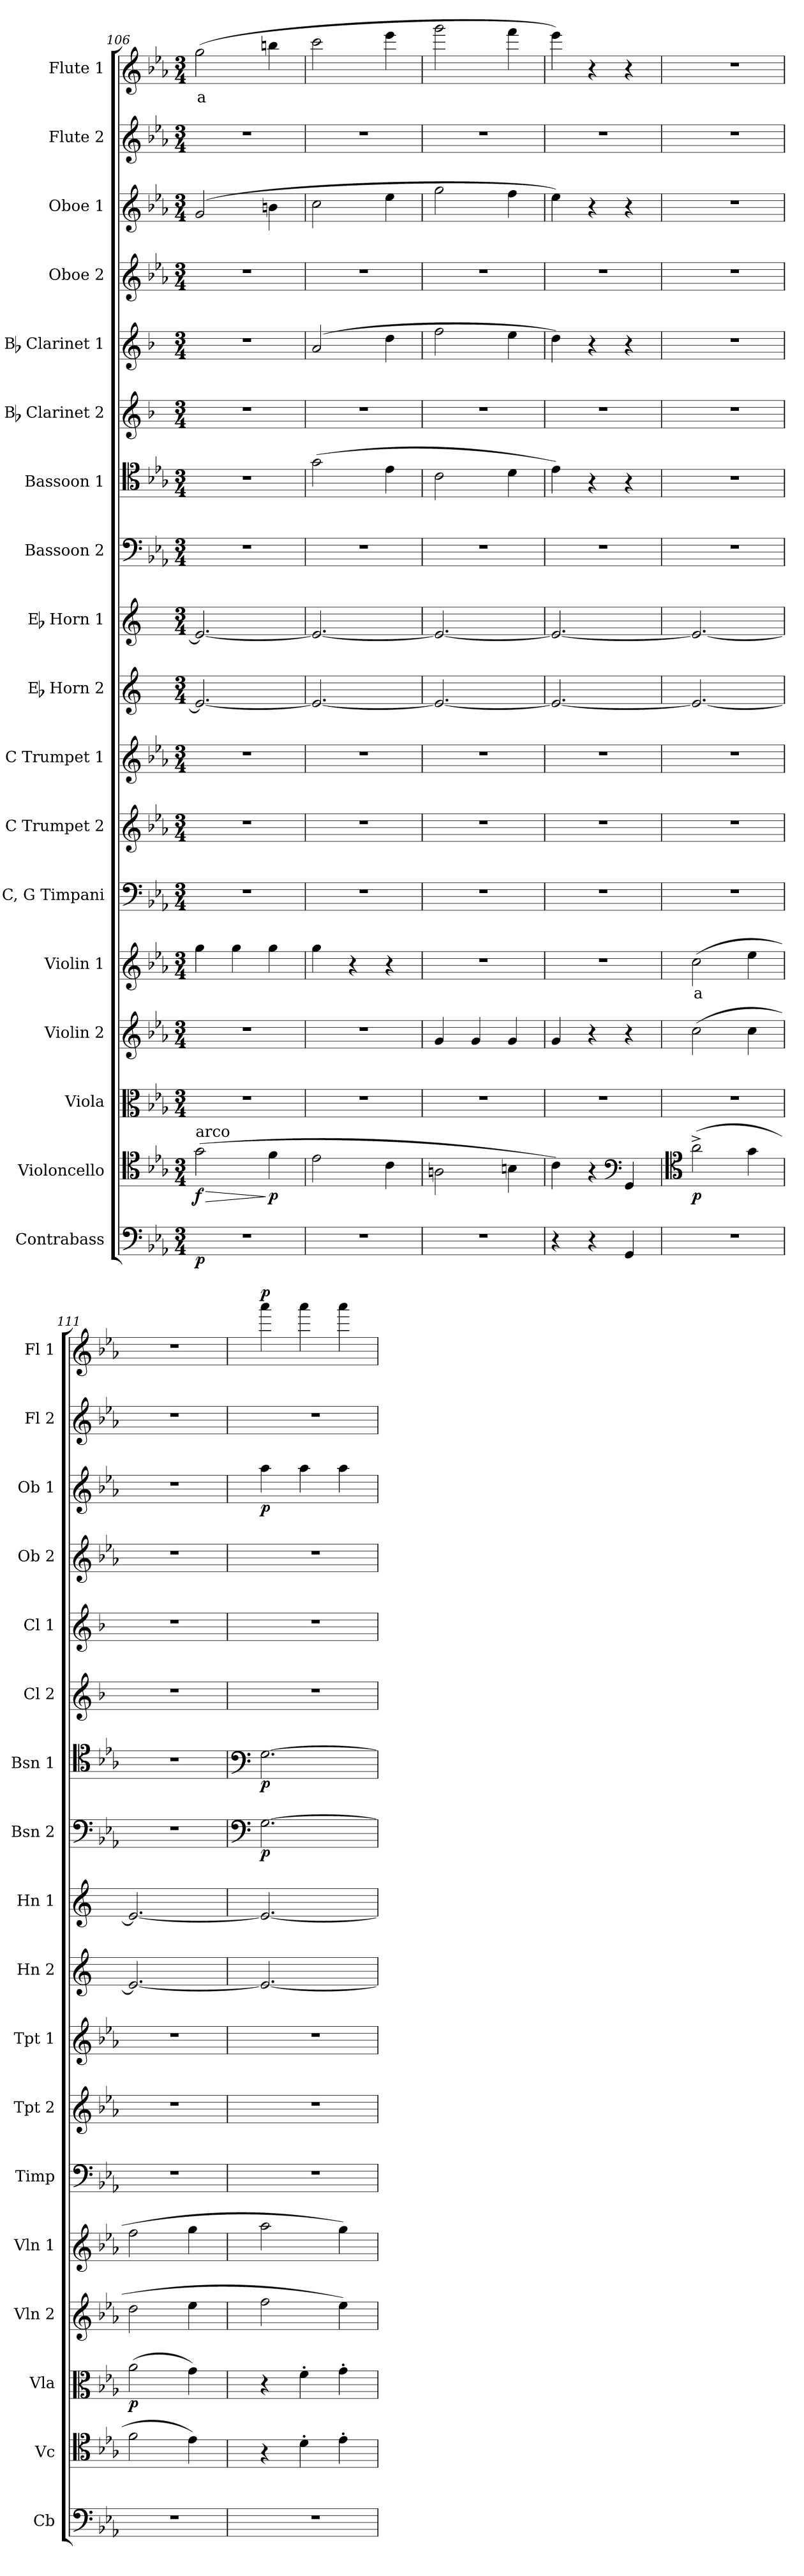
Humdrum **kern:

**kern	**dynam	**kern	**dynam	**kern	**dynam	**kern	**kern	**text	**kern	**kern	**kern	**kern	**kern	**kern	**dynam	**kern	**dynam	**kern	**kern	**kern	**kern	**dynam	**kern	**kern	**text	**dynam
*part18	*part18	*part17	*part17	*part16	*part16	*part15	*part14	*part14	*part13	*part12	*part11	*part10	*part9	*part8	*part8	*part7	*part7	*part6	*part5	*part4	*part3	*part3	*part2	*part1	*part1	*part1
*staff18	*staff18	*staff17	*staff17	*staff16	*staff16	*staff15	*staff14	*staff14	*staff13	*staff12	*staff11	*staff10	*staff9	*staff8	*staff8	*staff7	*staff7	*staff6	*staff5	*staff4	*staff3	*staff3	*staff2	*staff1	*staff1	*staff1
*I"Contrabass	*	*I"Violoncello	*	*I"Viola	*	*I"Violin 2	*I"Violin 1	*	*I"C, G Timpani	*I"C Trumpet 2	*I"C Trumpet 1	*I"Eb Horn 2	*I"Eb Horn 1	*I"Bassoon 2	*	*I"Bassoon 1	*	*I"Bb Clarinet 2	*I"Bb Clarinet 1	*I"Oboe 2	*I"Oboe 1	*	*I"Flute 2	*I"Flute 1	*	*
*I'Cb	*	*I'Vc	*	*I'Vla	*	*I'Vln 2	*I'Vln 1	*	*I'Timp	*I'Tpt 2	*I'Tpt 1	*I'Hn 2	*I'Hn 1	*I'Bsn 2	*	*I'Bsn 1	*	*I'Cl 2	*I'Cl 1	*I'Ob 2	*I'Ob 1	*	*I'Fl 2	*I'Fl 1	*	*
*clefF4	*	*clefC4	*	*clefC3	*	*clefG2	*clefG2	*	*clefF4	*clefG2	*clefG2	*clefG2	*clefG2	*clefF4	*	*clefC4	*	*clefG2	*clefG2	*clefG2	*clefG2	*	*clefG2	*clefG2	*	*
*ITrd7c12	*	*	*	*	*	*	*	*	*	*	*	*ITrd5c9	*ITrd5c9	*	*	*	*	*ITrd1c2	*ITrd1c2	*	*	*	*	*	*	*
*k[b-e-a-]	*	*k[b-e-a-]	*	*k[b-e-a-]	*	*k[b-e-a-]	*k[b-e-a-]	*	*k[b-e-a-]	*k[b-e-a-]	*k[b-e-a-]	*k[b-e-a-]	*k[b-e-a-]	*k[b-e-a-]	*	*k[b-e-a-]	*	*k[b-e-a-]	*k[b-e-a-]	*k[b-e-a-]	*k[b-e-a-]	*	*k[b-e-a-]	*k[b-e-a-]	*	*
*M3/4	*	*M3/4	*	*M3/4	*	*M3/4	*M3/4	*	*M3/4	*M3/4	*M3/4	*M3/4	*M3/4	*M3/4	*	*M3/4	*	*M3/4	*M3/4	*M3/4	*M3/4	*	*M3/4	*M3/4	*	*
=106	=106	=106	=106	=106	=106	=106	=106	=106	=106	=106	=106	=106	=106	=106	=106	=106	=106	=106	=106	=106	=106	=106	=106	=106	=106	=106
!	!	!LO:TX:a:t=arco	!	!	!	!	!	!	!	!	!	!	!	!	!	!	!	!	!	!	!	!	!	!	!	!
!	!LO:DY:b	!	!LO:HP:b	!	!	!	!	!	!	!	!	!	!	!	!	!	!	!	!	!	!	!	!	!	!LO:LY:b:color=#FF0000	!
!	!	!	!LO:DY:n=1:b	!	!	!	!	!	!	!	!	!	!	!	!	!	!	!	!	!	!	!	!	!	!	!
2.r	p	(2g\	> f	2.r	.	2.r	4gg\	.	2.r	2.r	2.r	2.G/_	2.G/_	2.r	.	2.r	.	2.r	2.r	2.r	(2g/	.	2.r	(2gg\	a	.
.	.	.	.	.	.	.	4gg\	.	.	.	.	.	.	.	.	.	.	.	.	.	.	.	.	.	.	.
!	!	!	!LO:DY:n=2:b	!	!	!	!	!	!	!	!	!	!	!	!	!	!	!	!	!	!	!	!	!	!	!
.	.	4f\	] p	.	.	.	4gg\	.	.	.	.	.	.	.	.	.	.	.	.	.	4bn\	.	.	4bbn\	.	.
=107	=107	=107	=107	=107	=107	=107	=107	=107	=107	=107	=107	=107	=107	=107	=107	=107	=107	=107	=107	=107	=107	=107	=107	=107	=107	=107
2.r	.	2e-\	.	2.r	.	2.r	4gg\	.	2.r	2.r	2.r	2.G/_	2.G/_	2.r	.	(2g\	.	2.r	(2g/	2.r	2cc\	.	2.r	2ccc\	.	.
.	.	.	.	.	.	.	4r	.	.	.	.	.	.	.	.	.	.	.	.	.	.	.	.	.	.	.
.	.	4c\	.	.	.	.	4r	.	.	.	.	.	.	.	.	4e-\	.	.	4cc\	.	4ee-\	.	.	4eee-\	.	.
=108	=108	=108	=108	=108	=108	=108	=108	=108	=108	=108	=108	=108	=108	=108	=108	=108	=108	=108	=108	=108	=108	=108	=108	=108	=108	=108
2.r	.	2An\	.	2.r	.	4g/	2.r	.	2.r	2.r	2.r	2.G/_	2.G/_	2.r	.	2c\	.	2.r	2ee-\	2.r	2gg\	.	2.r	2ggg\	.	.
.	.	.	.	.	.	4g/	.	.	.	.	.	.	.	.	.	.	.	.	.	.	.	.	.	.	.	.
.	.	4Bn\	.	.	.	4g/	.	.	.	.	.	.	.	.	.	4d\	.	.	4dd\	.	4ff\	.	.	4fff\	.	.
=109	=109	=109	=109	=109	=109	=109	=109	=109	=109	=109	=109	=109	=109	=109	=109	=109	=109	=109	=109	=109	=109	=109	=109	=109	=109	=109
4r	.	4c\)	.	2.r	.	4g/	2.r	.	2.r	2.r	2.r	2.G/_	2.G/_	2.r	.	4e-\)	.	2.r	4cc\)	2.r	4ee-\)	.	2.r	4eee-\)	.	.
4r	.	4r	.	.	.	4r	.	.	.	.	.	.	.	.	.	4r	.	.	4r	.	4r	.	.	4r	.	.
*	*	*clefF4	*	*	*	*	*	*	*	*	*	*	*	*	*	*	*	*	*	*	*	*	*	*	*	*
4GGG/	.	4GG/	.	.	.	4r	.	.	.	.	.	.	.	.	.	4r	.	.	4r	.	4r	.	.	4r	.	.
=110	=110	=110	=110	=110	=110	=110	=110	=110	=110	=110	=110	=110	=110	=110	=110	=110	=110	=110	=110	=110	=110	=110	=110	=110	=110	=110
*	*	*clefC4	*	*	*	*	*	*	*	*	*	*	*	*	*	*	*	*	*	*	*	*	*	*	*	*
!	!	!	!LO:DY:b	!	!	!	!	!LO:LY:b:color=#FF0000	!	!	!	!	!	!	!	!	!	!	!	!	!	!	!	!	!	!
2.r	.	(2a-^\	p	2.r	.	(2cc\	(2cc\	a	2.r	2.r	2.r	2.G/_	2.G/_	2.r	.	2.r	.	2.r	2.r	2.r	2.r	.	2.r	2.r	.	.
.	.	4g\	.	.	.	4cc\	4ee-\	.	.	.	.	.	.	.	.	.	.	.	.	.	.	.	.	.	.	.
=111	=111	=111	=111	=111	=111	=111	=111	=111	=111	=111	=111	=111	=111	=111	=111	=111	=111	=111	=111	=111	=111	=111	=111	=111	=111	=111
!	!	!	!	!	!LO:DY:b	!	!	!	!	!	!	!	!	!	!	!	!	!	!	!	!	!	!	!	!	!
2.r	.	2f\	.	(2a-\	p	2dd\	2ff\	.	2.r	2.r	2.r	2.G/_	2.G/_	2.r	.	2.r	.	2.r	2.r	2.r	2.r	.	2.r	2.r	.	.
.	.	4e-\)	.	4g\)	.	4ee-\	4gg\	.	.	.	.	.	.	.	.	.	.	.	.	.	.	.	.	.	.	.
=112	=112	=112	=112	=112	=112	=112	=112	=112	=112	=112	=112	=112	=112	=112	=112	=112	=112	=112	=112	=112	=112	=112	=112	=112	=112	=112
*	*	*	*	*	*	*	*	*	*	*	*	*	*	*clefF4	*	*clefF4	*	*	*	*	*	*	*	*	*	*
!	!	!	!	!	!	!	!	!	!	!	!	!	!	!	!LO:DY:b	!	!LO:DY:b	!	!	!	!	!LO:DY:b	!	!	!	!LO:DY:b
2.r	.	4r	.	4r	.	2ff\	2aa-\	.	2.r	2.r	2.r	2.G/_	2.G/_	[2.G\	p	[2.G\	p	2.r	2.r	2.r	4aa-\	p	2.r	4aaa-\	.	p
.	.	4d'\	.	4f'\	.	.	.	.	.	.	.	.	.	.	.	.	.	.	.	.	4aa-\	.	.	4aaa-\	.	.
.	.	4e-'\	.	4g'\	.	4ee-\)	4gg\)	.	.	.	.	.	.	.	.	.	.	.	.	.	4aa-\	.	.	4aaa-\	.	.
=	=	=	=	=	=	=	=	=	=	=	=	=	=	=	=	=	=	=	=	=	=	=	=	=	=	=
*-	*-	*-	*-	*-	*-	*-	*-	*-	*-	*-	*-	*-	*-	*-	*-	*-	*-	*-	*-	*-	*-	*-	*-	*-	*-	*-
